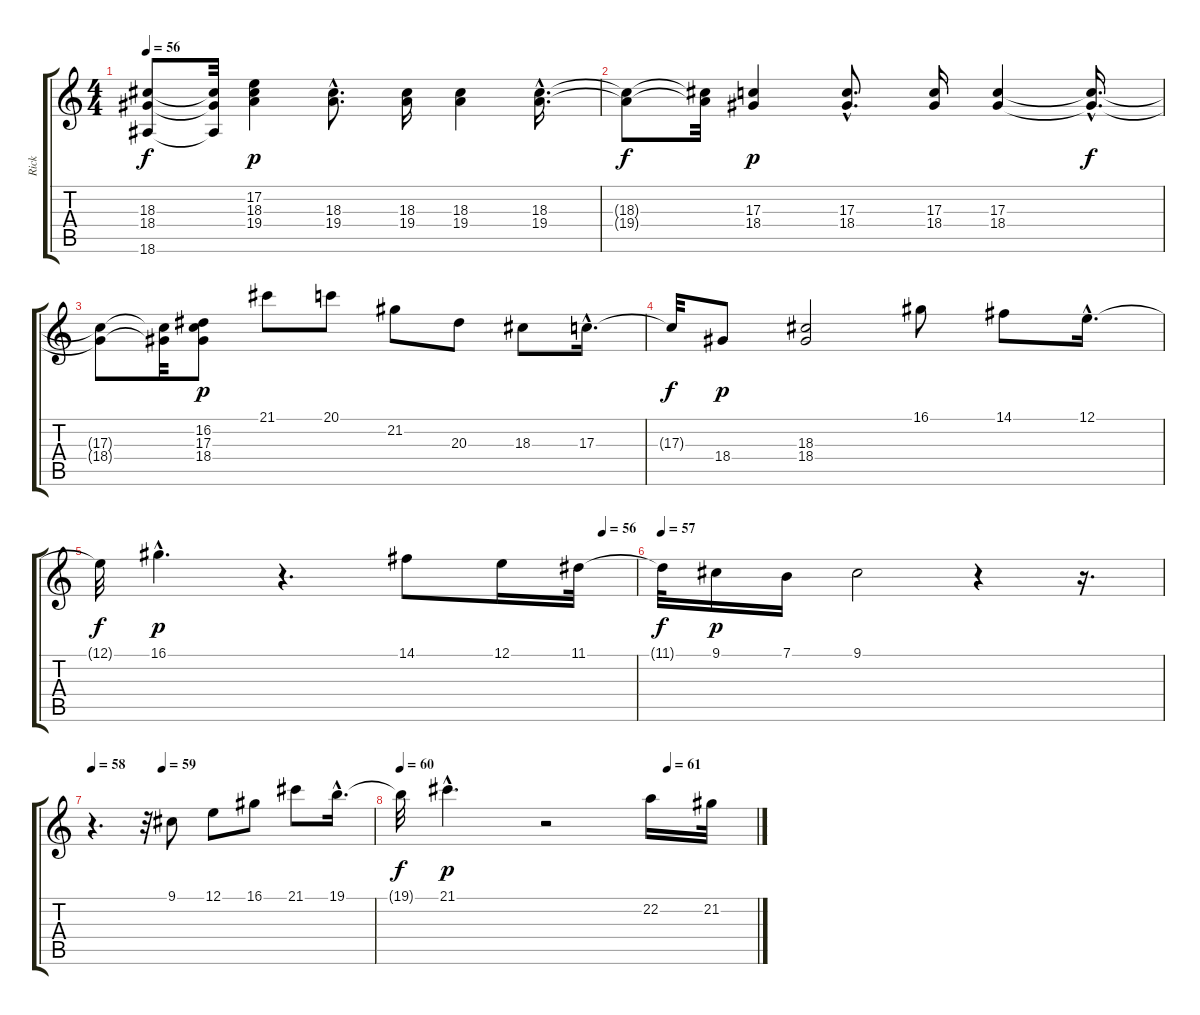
\track ("Rick" "Rick") {instrument acousticgrandpiano}
\staff {score tabs}
\tuning (E4 B3 G3 D3 A2 E2) {hide}
\ts (4 4)
\tempo 56
\clef g2
\ks c
(18.3{t} 18.4{t} 18.6{t}).8{dy f} (18.3{t} 18.4{t} 18.6{t}).32 (17.2 18.3 19.4).4{dy p} (18.3{hac} 19.4{hac}).8{d} (18.3 19.4).16 (18.3 19.4).4 (18.3{hac} 19.4{hac}).16{d} |
(18.3{t} 19.4{t}).8{dy f} (18.3{t} 19.4{t}).32 (17.3 18.4).4{dy p} (17.3{hac} 18.4{hac}).8{d} (17.3 18.4).16 (17.3 18.4).4 (17.3{hac t} 18.4{hac t}).16{d dy f} |
(17.3{t} 18.4{t}).8 (17.3{t} 18.4{t}).32 (16.2 17.3 18.4).8{dy p} 21.1.8 20.1.8 21.2.8 20.3.8 18.3.8 17.3{hac}.16{d} |
17.3{t}.32{dy f} 18.4.8{dy p} (18.3 18.4).2 16.1.8 14.1.8 12.1{hac}.16{d} |
\tempo (56 0.9375)
12.1{t}.32{dy f} 16.1{hac}.4{d dy p} r.4{d} 14.1.8 12.1.16 11.1.32 |
\tempo 57
11.1{t}.32{dy f} 9.1.16{dy p} 7.1.16 9.1.2 r.4 r.16{d} |
\tempo 58
\tempo (59 0.25)
r.4{d} r.32 9.1.8 12.1.8 16.1.8 21.1.8 19.1{hac}.16{d} |
\tempo 60
\tempo (61 0.75)
19.1{t}.32{dy f} 21.1{hac}.4{d dy p} r.2 22.2.16 21.2.32
